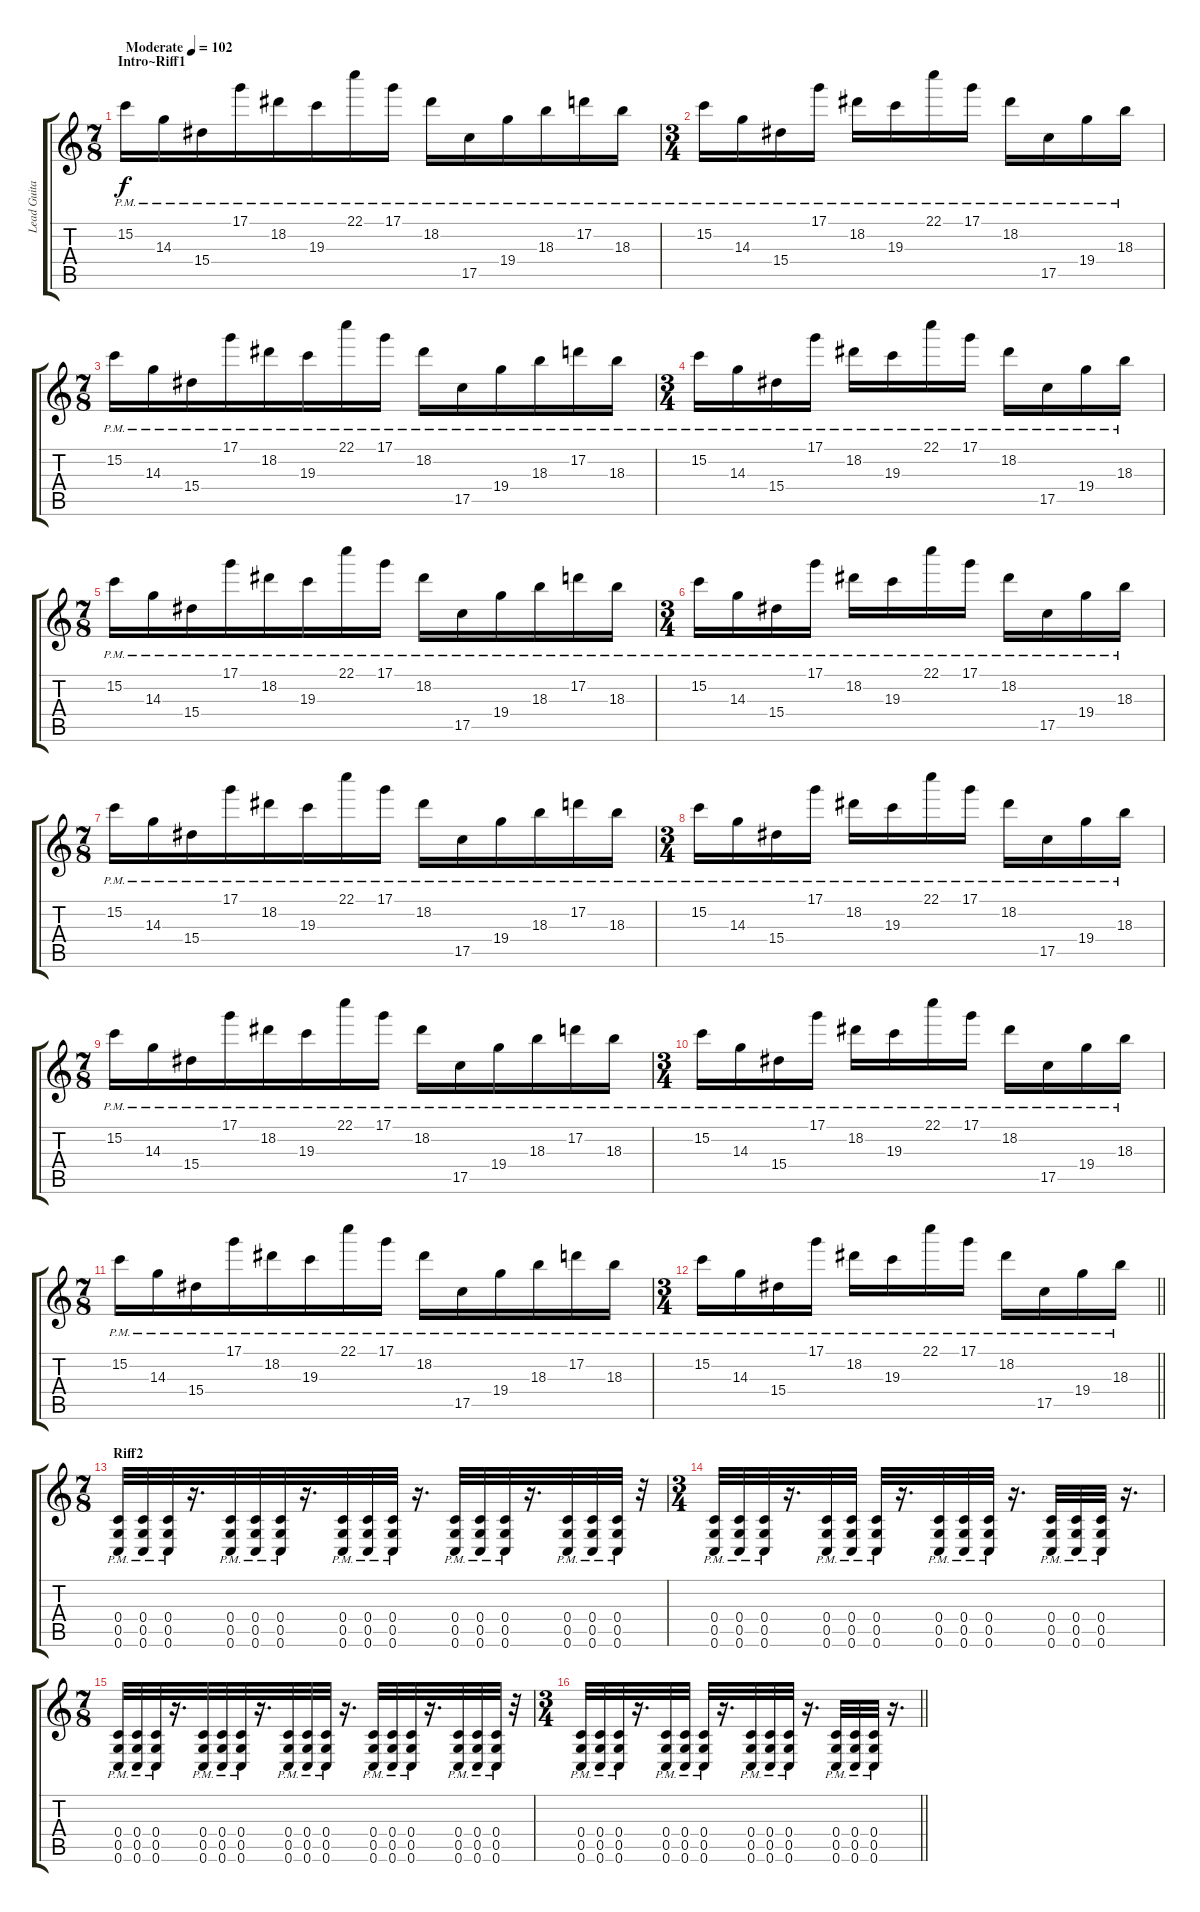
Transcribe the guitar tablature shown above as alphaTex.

\track ("Lead Guitar" "Lead Guita") {instrument distortionguitar}
\staff {score tabs}
\tuning (D4 A3 F3 C3 G2 C2) {hide}
\ts (7 8)
\section ("" "Intro~Riff1")
\tempo (102 "Moderate")
\clef g2
\ks c
15.2{pm}.16{dy f instrument distortionguitar} 14.3{pm}.16 15.4{pm}.16 17.1{pm}.16 18.2{pm}.16 19.3{pm}.16 22.1{pm}.16 17.1{pm}.16 18.2{pm}.16 17.5{pm}.16 19.4{pm}.16 18.3{pm}.16 17.2{pm}.16 18.3{pm}.16 |
\ts (3 4)
15.2{pm}.16 14.3{pm}.16 15.4{pm}.16 17.1{pm}.16 18.2{pm}.16 19.3{pm}.16 22.1{pm}.16 17.1{pm}.16 18.2{pm}.16 17.5{pm}.16 19.4{pm}.16 18.3{pm}.16 |
\ts (7 8)
15.2{pm}.16 14.3{pm}.16 15.4{pm}.16 17.1{pm}.16 18.2{pm}.16 19.3{pm}.16 22.1{pm}.16 17.1{pm}.16 18.2{pm}.16 17.5{pm}.16 19.4{pm}.16 18.3{pm}.16 17.2{pm}.16 18.3{pm}.16 |
\ts (3 4)
15.2{pm}.16 14.3{pm}.16 15.4{pm}.16 17.1{pm}.16 18.2{pm}.16 19.3{pm}.16 22.1{pm}.16 17.1{pm}.16 18.2{pm}.16 17.5{pm}.16 19.4{pm}.16 18.3{pm}.16 |
\ts (7 8)
15.2{pm}.16 14.3{pm}.16 15.4{pm}.16 17.1{pm}.16 18.2{pm}.16 19.3{pm}.16 22.1{pm}.16 17.1{pm}.16 18.2{pm}.16 17.5{pm}.16 19.4{pm}.16 18.3{pm}.16 17.2{pm}.16 18.3{pm}.16 |
\ts (3 4)
15.2{pm}.16 14.3{pm}.16 15.4{pm}.16 17.1{pm}.16 18.2{pm}.16 19.3{pm}.16 22.1{pm}.16 17.1{pm}.16 18.2{pm}.16 17.5{pm}.16 19.4{pm}.16 18.3{pm}.16 |
\ts (7 8)
15.2{pm}.16 14.3{pm}.16 15.4{pm}.16 17.1{pm}.16 18.2{pm}.16 19.3{pm}.16 22.1{pm}.16 17.1{pm}.16 18.2{pm}.16 17.5{pm}.16 19.4{pm}.16 18.3{pm}.16 17.2{pm}.16 18.3{pm}.16 |
\ts (3 4)
15.2{pm}.16 14.3{pm}.16 15.4{pm}.16 17.1{pm}.16 18.2{pm}.16 19.3{pm}.16 22.1{pm}.16 17.1{pm}.16 18.2{pm}.16 17.5{pm}.16 19.4{pm}.16 18.3{pm}.16 |
\ts (7 8)
15.2{pm}.16 14.3{pm}.16 15.4{pm}.16 17.1{pm}.16 18.2{pm}.16 19.3{pm}.16 22.1{pm}.16 17.1{pm}.16 18.2{pm}.16 17.5{pm}.16 19.4{pm}.16 18.3{pm}.16 17.2{pm}.16 18.3{pm}.16 |
\ts (3 4)
15.2{pm}.16 14.3{pm}.16 15.4{pm}.16 17.1{pm}.16 18.2{pm}.16 19.3{pm}.16 22.1{pm}.16 17.1{pm}.16 18.2{pm}.16 17.5{pm}.16 19.4{pm}.16 18.3{pm}.16 |
\ts (7 8)
15.2{pm}.16 14.3{pm}.16 15.4{pm}.16 17.1{pm}.16 18.2{pm}.16 19.3{pm}.16 22.1{pm}.16 17.1{pm}.16 18.2{pm}.16 17.5{pm}.16 19.4{pm}.16 18.3{pm}.16 17.2{pm}.16 18.3{pm}.16 |
\ts (3 4)
\barLineRight lightlight
15.2{pm}.16 14.3{pm}.16 15.4{pm}.16 17.1{pm}.16 18.2{pm}.16 19.3{pm}.16 22.1{pm}.16 17.1{pm}.16 18.2{pm}.16 17.5{pm}.16 19.4{pm}.16 18.3{pm}.16 |
\ts (7 8)
\section ("" "Riff2")
(0.4{pm} 0.5{pm} 0.6{pm}).32 (0.4{pm} 0.5{pm} 0.6{pm}).32 (0.4{pm} 0.5{pm} 0.6{pm}).32 r.16{d} (0.4{pm} 0.5{pm} 0.6{pm}).32 (0.4{pm} 0.5{pm} 0.6{pm}).32 (0.4{pm} 0.5{pm} 0.6{pm}).32 r.16{d} (0.4{pm} 0.5{pm} 0.6{pm}).32 (0.4{pm} 0.5{pm} 0.6{pm}).32 (0.4{pm} 0.5{pm} 0.6{pm}).32 r.16{d} (0.4{pm} 0.5{pm} 0.6{pm}).32 (0.4{pm} 0.5{pm} 0.6{pm}).32 (0.4{pm} 0.5{pm} 0.6{pm}).32 r.16{d} (0.4{pm} 0.5{pm} 0.6{pm}).32 (0.4{pm} 0.5{pm} 0.6{pm}).32 (0.4{pm} 0.5{pm} 0.6{pm}).32 r.32 |
\ts (3 4)
(0.4{pm} 0.5{pm} 0.6{pm}).32 (0.4{pm} 0.5{pm} 0.6{pm}).32 (0.4{pm} 0.5{pm} 0.6{pm}).32 r.16{d} (0.4{pm} 0.5{pm} 0.6{pm}).32 (0.4{pm} 0.5{pm} 0.6{pm}).32 (0.4{pm} 0.5{pm} 0.6{pm}).32 r.16{d} (0.4{pm} 0.5{pm} 0.6{pm}).32 (0.4{pm} 0.5{pm} 0.6{pm}).32 (0.4{pm} 0.5{pm} 0.6{pm}).32 r.16{d} (0.4{pm} 0.5{pm} 0.6{pm}).32 (0.4{pm} 0.5{pm} 0.6{pm}).32 (0.4{pm} 0.5{pm} 0.6{pm}).32 r.16{d} |
\ts (7 8)
(0.4{pm} 0.5{pm} 0.6{pm}).32 (0.4{pm} 0.5{pm} 0.6{pm}).32 (0.4{pm} 0.5{pm} 0.6{pm}).32 r.16{d} (0.4{pm} 0.5{pm} 0.6{pm}).32 (0.4{pm} 0.5{pm} 0.6{pm}).32 (0.4{pm} 0.5{pm} 0.6{pm}).32 r.16{d} (0.4{pm} 0.5{pm} 0.6{pm}).32 (0.4{pm} 0.5{pm} 0.6{pm}).32 (0.4{pm} 0.5{pm} 0.6{pm}).32 r.16{d} (0.4{pm} 0.5{pm} 0.6{pm}).32 (0.4{pm} 0.5{pm} 0.6{pm}).32 (0.4{pm} 0.5{pm} 0.6{pm}).32 r.16{d} (0.4{pm} 0.5{pm} 0.6{pm}).32 (0.4{pm} 0.5{pm} 0.6{pm}).32 (0.4{pm} 0.5{pm} 0.6{pm}).32 r.32 |
\ts (3 4)
\barLineRight lightlight
(0.4{pm} 0.5{pm} 0.6{pm}).32 (0.4{pm} 0.5{pm} 0.6{pm}).32 (0.4{pm} 0.5{pm} 0.6{pm}).32 r.16{d} (0.4{pm} 0.5{pm} 0.6{pm}).32 (0.4{pm} 0.5{pm} 0.6{pm}).32 (0.4{pm} 0.5{pm} 0.6{pm}).32 r.16{d} (0.4{pm} 0.5{pm} 0.6{pm}).32 (0.4{pm} 0.5{pm} 0.6{pm}).32 (0.4{pm} 0.5{pm} 0.6{pm}).32 r.16{d} (0.4{pm} 0.5{pm} 0.6{pm}).32 (0.4{pm} 0.5{pm} 0.6{pm}).32 (0.4{pm} 0.5{pm} 0.6{pm}).32 r.16{d}
